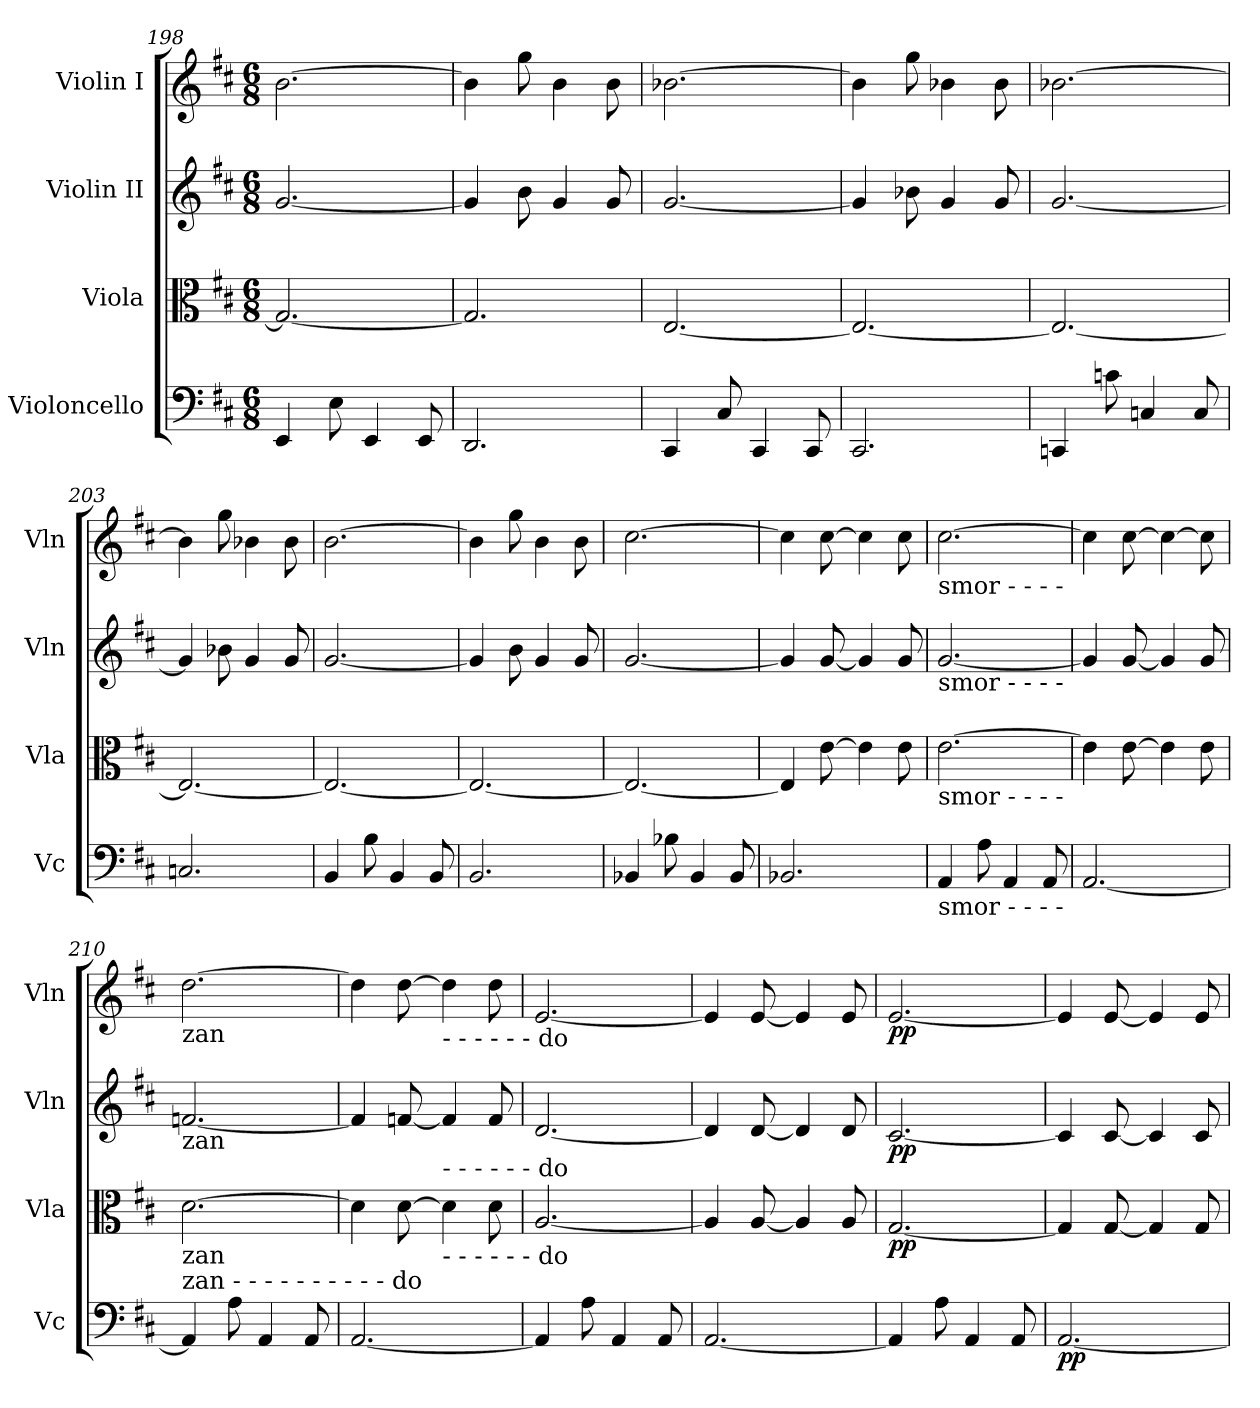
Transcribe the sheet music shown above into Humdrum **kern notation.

**kern	**dynam	**kern	**dynam	**kern	**dynam	**kern	**dynam
*part4	*part4	*part3	*part3	*part2	*part2	*part1	*part1
*staff4	*staff4	*staff3	*staff3	*staff2	*staff2	*staff1	*staff1
*I"Violoncello	*	*I"Viola	*	*I"Violin II	*	*I"Violin I	*
*I'Vc	*	*I'Vla	*	*I'Vln	*	*I'Vln	*
*clefF4	*	*clefC3	*	*clefG2	*	*clefG2	*
*k[f#c#]	*	*k[f#c#]	*	*k[f#c#]	*	*k[f#c#]	*
*M6/8	*	*M6/8	*	*M6/8	*	*M6/8	*
=198	=198	=198	=198	=198	=198	=198	=198
4EE/	.	2.G/_	.	[2.g/	.	[2.b\	.
8E\	.	.	.	.	.	.	.
4EE/	.	.	.	.	.	.	.
8EE/	.	.	.	.	.	.	.
=199	=199	=199	=199	=199	=199	=199	=199
2.DD/	.	2.G/]	.	4g/]	.	4b\]	.
.	.	.	.	8b\	.	8gg\	.
.	.	.	.	4g/	.	4b\	.
.	.	.	.	8g/	.	8b\	.
=200	=200	=200	=200	=200	=200	=200	=200
4CC#/	.	[2.E/	.	[2.g/	.	[2.b-X\	.
8C#/	.	.	.	.	.	.	.
4CC#/	.	.	.	.	.	.	.
8CC#/	.	.	.	.	.	.	.
=201	=201	=201	=201	=201	=201	=201	=201
2.CC#/	.	2.E/_	.	4g/]	.	4b-\]	.
.	.	.	.	8b-X\	.	8gg\	.
.	.	.	.	4g/	.	4b-X\	.
.	.	.	.	8g/	.	8b-\	.
=202	=202	=202	=202	=202	=202	=202	=202
4CCn/	.	2.E/_	.	[2.g/	.	[2.b-X\	.
8cn\	.	.	.	.	.	.	.
4Cn/	.	.	.	.	.	.	.
8C/	.	.	.	.	.	.	.
=203	=203	=203	=203	=203	=203	=203	=203
2.Cn/	.	2.E/_	.	4g/]	.	4b-\]	.
.	.	.	.	8b-X\	.	8gg\	.
.	.	.	.	4g/	.	4b-X\	.
.	.	.	.	8g/	.	8b-\	.
=204	=204	=204	=204	=204	=204	=204	=204
4BB/	.	2.E/_	.	[2.g/	.	[2.b\	.
8B\	.	.	.	.	.	.	.
4BB/	.	.	.	.	.	.	.
8BB/	.	.	.	.	.	.	.
=205	=205	=205	=205	=205	=205	=205	=205
2.BB/	.	2.E/_	.	4g/]	.	4b\]	.
.	.	.	.	8b\	.	8gg\	.
.	.	.	.	4g/	.	4b\	.
.	.	.	.	8g/	.	8b\	.
=206	=206	=206	=206	=206	=206	=206	=206
4BB-X/	.	2.E/_	.	[2.g/	.	[2.cc#\	.
8B-X\	.	.	.	.	.	.	.
4BB-/	.	.	.	.	.	.	.
8BB-/	.	.	.	.	.	.	.
=207	=207	=207	=207	=207	=207	=207	=207
2.BB-X/	.	4E/]	.	4g/]	.	4cc#\]	.
.	.	[8e\	.	[8g/	.	[8cc#\	.
.	.	4e\]	.	4g/]	.	4cc#\]	.
.	.	8e\	.	8g/	.	8cc#\	.
=208	=208	=208	=208	=208	=208	=208	=208
!	!	!	!	!	!	!LO:TX:b:t=smor    -         -       -         -	!
!	!	!	!	!LO:TX:b:t=smor    -         -       -           -	!	!	!
!	!	!LO:TX:b:t=smor    -         -       -               -	!	!	!	!	!
!LO:TX:b:t=smor    -         -       -               -	!	!	!	!	!	!	!
4AA/	.	[2.e\	.	[2.g/	.	[2.cc#\	.
8A\	.	.	.	.	.	.	.
4AA/	.	.	.	.	.	.	.
8AA/	.	.	.	.	.	.	.
=209	=209	=209	=209	=209	=209	=209	=209
[2.AA/	.	4e\]	.	4g/]	.	4cc#\]	.
.	.	[8e\	.	[8g/	.	[8cc#\	.
.	.	4e\]	.	4g/]	.	4cc#\_	.
.	.	8e\	.	8g/	.	8cc#\]	.
=210	=210	=210	=210	=210	=210	=210	=210
!	!	!	!	!	!	!LO:TX:b:t=zan	!
!	!	!	!	!LO:TX:b:t=zan	!	!	!
!	!	!LO:TX:b:t=zan	!	!	!	!	!
!LO:TX:a:t=zan    -         -                   -            -              -        -        -             -           -          -   do	!	!	!	!	!	!	!
4AA/]	.	[2.d\	.	[2.fn/	.	[2.dd\	.
8A\	.	.	.	.	.	.	.
4AA/	.	.	.	.	.	.	.
8AA/	.	.	.	.	.	.	.
=211	=211	=211	=211	=211	=211	=211	=211
[2.AA/	.	4d\]	.	4f/]	.	4dd\]	.
.	.	[8d\	.	[8fn/	.	[8dd\	.
!	!	!	!	!	!	!LO:TX:b:t=-           -             -        -        -      -      do	!
!	!	!LO:TX:b:t=-           -             -        -        -      -      do	!	!	!	!	!
!	!	!LO:TX:a:t=-           -             -        -        -      -      do	!	!	!	!	!
.	.	4d\]	.	4f/]	.	4dd\]	.
.	.	8d\	.	8f/	.	8dd\	.
=212	=212	=212	=212	=212	=212	=212	=212
4AA/]	.	[2.A/	.	[2.d/	.	[2.e/	.
8A\	.	.	.	.	.	.	.
4AA/	.	.	.	.	.	.	.
8AA/	.	.	.	.	.	.	.
=213	=213	=213	=213	=213	=213	=213	=213
[2.AA/	.	4A/]	.	4d/]	.	4e/]	.
.	.	[8A/	.	[8d/	.	[8e/	.
.	.	4A/]	.	4d/]	.	4e/]	.
.	.	8A/	.	8d/	.	8e/	.
=214	=214	=214	=214	=214	=214	=214	=214
!	!	!	!LO:DY:b	!	!LO:DY:b	!	!LO:DY:b
4AA/]	.	[2.G/	pp	[2.c#/	pp	[2.e/	pp
8A\	.	.	.	.	.	.	.
4AA/	.	.	.	.	.	.	.
8AA/	.	.	.	.	.	.	.
=215	=215	=215	=215	=215	=215	=215	=215
!	!LO:DY:b	!	!	!	!	!	!
[2.AA/	pp	4G/]	.	4c#/]	.	4e/]	.
.	.	[8G/	.	[8c#/	.	[8e/	.
.	.	4G/]	.	4c#/]	.	4e/]	.
.	.	8G/	.	8c#/	.	8e/	.
=	=	=	=	=	=	=	=
*-	*-	*-	*-	*-	*-	*-	*-
